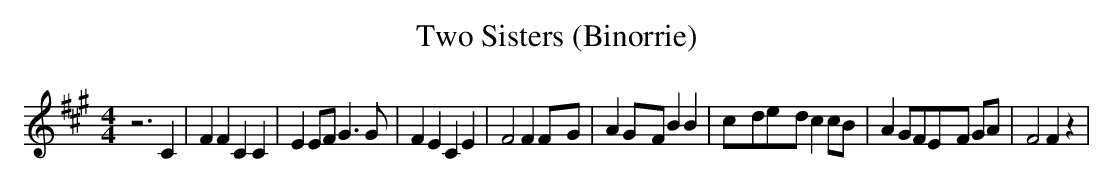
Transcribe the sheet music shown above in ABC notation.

X:1
T:Two Sisters (Binorrie)
M:4/4
L:1/8
K:A
 z6 C2| F2 F2 C2 C2| E2 EF G3 G| F2 E2 C2 E2| F4 F2F-G| A2G-F B2 B2|\
c-de-d c2 cB| A2 GFE-F GA| F4 F2 z2|
